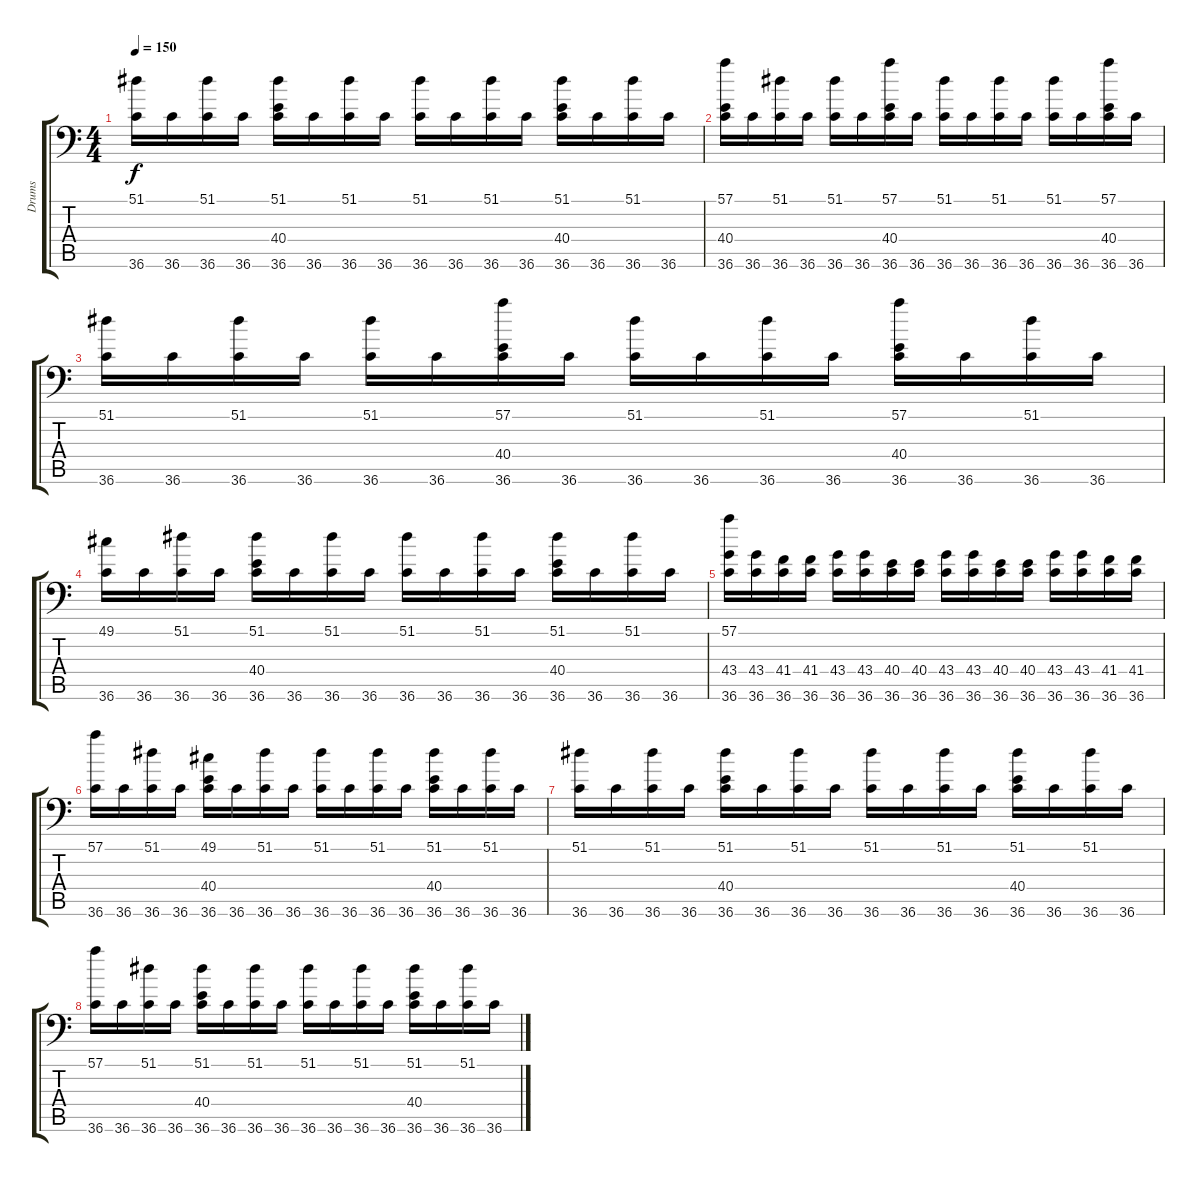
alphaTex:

\track ("Drums" "Drums") {instrument acousticgrandpiano}
\staff {score tabs}
\tuning (C-1 C-1 C-1 C-1 C-1 C-1) {hide}
\ts (4 4)
\tempo 150
\clef f4
\ks c
(51.1 36.6).16{dy f} 36.6.16 (51.1 36.6).16 36.6.16 (51.1 40.4 36.6).16 36.6.16 (51.1 36.6).16 36.6.16 (51.1 36.6).16 36.6.16 (51.1 36.6).16 36.6.16 (51.1 40.4 36.6).16 36.6.16 (51.1 36.6).16 36.6.16 |
(57.1 40.4 36.6).16 36.6.16 (51.1 36.6).16 36.6.16 (51.1 36.6).16 36.6.16 (57.1 40.4 36.6).16 36.6.16 (51.1 36.6).16 36.6.16 (51.1 36.6).16 36.6.16 (51.1 36.6).16 36.6.16 (57.1 40.4 36.6).16 36.6.16 |
(51.1 36.6).16 36.6.16 (51.1 36.6).16 36.6.16 (51.1 36.6).16 36.6.16 (57.1 40.4 36.6).16 36.6.16 (51.1 36.6).16 36.6.16 (51.1 36.6).16 36.6.16 (57.1 40.4 36.6).16 36.6.16 (51.1 36.6).16 36.6.16 |
(49.1 36.6).16 36.6.16 (51.1 36.6).16 36.6.16 (51.1 40.4 36.6).16 36.6.16 (51.1 36.6).16 36.6.16 (51.1 36.6).16 36.6.16 (51.1 36.6).16 36.6.16 (51.1 40.4 36.6).16 36.6.16 (51.1 36.6).16 36.6.16 |
(57.1 43.4 36.6).16 (43.4 36.6).16 (41.4 36.6).16 (41.4 36.6).16 (43.4 36.6).16 (43.4 36.6).16 (40.4 36.6).16 (40.4 36.6).16 (43.4 36.6).16 (43.4 36.6).16 (40.4 36.6).16 (40.4 36.6).16 (43.4 36.6).16 (43.4 36.6).16 (41.4 36.6).16 (41.4 36.6).16 |
(57.1 36.6).16 36.6.16 (51.1 36.6).16 36.6.16 (49.1 40.4 36.6).16 36.6.16 (51.1 36.6).16 36.6.16 (51.1 36.6).16 36.6.16 (51.1 36.6).16 36.6.16 (51.1 40.4 36.6).16 36.6.16 (51.1 36.6).16 36.6.16 |
(51.1 36.6).16 36.6.16 (51.1 36.6).16 36.6.16 (51.1 40.4 36.6).16 36.6.16 (51.1 36.6).16 36.6.16 (51.1 36.6).16 36.6.16 (51.1 36.6).16 36.6.16 (51.1 40.4 36.6).16 36.6.16 (51.1 36.6).16 36.6.16 |
(57.1 36.6).16 36.6.16 (51.1 36.6).16 36.6.16 (51.1 40.4 36.6).16 36.6.16 (51.1 36.6).16 36.6.16 (51.1 36.6).16 36.6.16 (51.1 36.6).16 36.6.16 (51.1 40.4 36.6).16 36.6.16 (51.1 36.6).16 36.6.16
